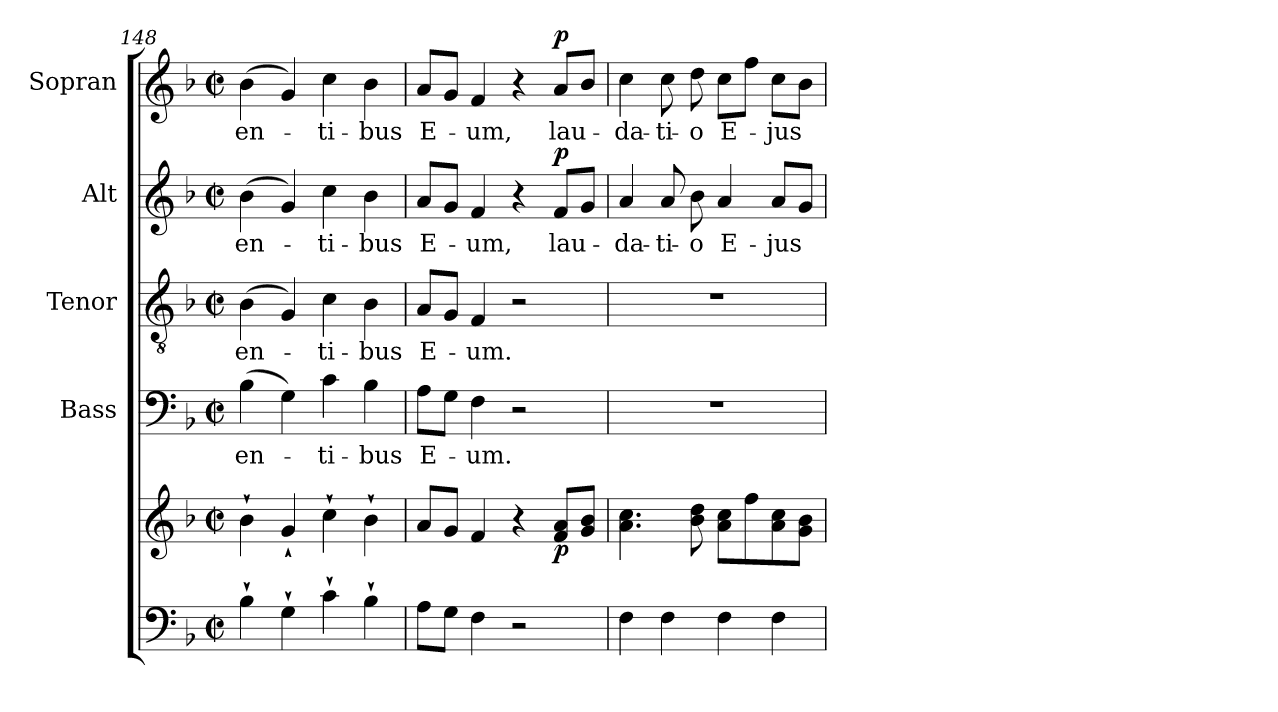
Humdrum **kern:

**kern	**kern	**dynam	**kern	**text	**kern	**text	**kern	**text	**dynam	**kern	**text	**dynam
*part5	*part5	*part5	*part4	*part4	*part3	*part3	*part2	*part2	*part2	*part1	*part1	*part1
*staff6	*staff5	*staff5/6	*staff4	*staff4	*staff3	*staff3	*staff2	*staff2	*staff2	*staff1	*staff1	*staff1
*	*	*	*I"Bass	*	*I"Tenor	*	*I"Alt	*	*	*I"Sopran	*	*
*	*	*	*I'B.	*	*I'T.	*	*I'A.	*	*	*I'S.	*	*
*clefF4	*clefG2	*	*clefF4	*	*clefGv2	*	*clefG2	*	*	*clefG2	*	*
*k[b-]	*k[b-]	*	*k[b-]	*	*k[b-]	*	*k[b-]	*	*	*k[b-]	*	*
*F:	*F:	*	*F:	*	*F:	*	*F:	*	*	*F:	*	*
*M2/2	*M2/2	*	*M2/2	*	*M2/2	*	*M2/2	*	*	*M2/2	*	*
*met(c|)	*met(c|)	*	*met(c|)	*	*met(c|)	*	*met(c|)	*	*	*met(c|)	*	*
=148	=148	=148	=148	=148	=148	=148	=148	=148	=148	=148	=148	=148
!	!	!	!	!LO:LY:b	!	!LO:LY:b	!	!LO:LY:b	!	!	!LO:LY:b	!
4B-`>\	4b-`>\	.	(>4B-\	-en-	(>4B-\	-en-	(>4b-\	-en-	.	(>4b-\	-en-	.
4G`>\	4g`</	.	4G\)	.	4G/)	.	4g/)	.	.	4g/)	.	.
!	!	!	!	!LO:LY:b	!	!LO:LY:b	!	!LO:LY:b	!	!	!LO:LY:b	!
4c`>\	4cc`>\	.	4c\	-ti-	4c\	-ti-	4cc\	-ti-	.	4cc\	-ti-	.
!	!	!	!	!LO:LY:b	!	!LO:LY:b	!	!LO:LY:b	!	!	!LO:LY:b	!
4B-`>\	4b-`>\	.	4B-\	-bus	4B-\	-bus	4b-\	-bus	.	4b-\	-bus	.
=149	=149	=149	=149	=149	=149	=149	=149	=149	=149	=149	=149	=149
!	!	!	!	!LO:LY:b	!	!LO:LY:b	!	!LO:LY:b	!	!	!LO:LY:b	!
8A\L	8a/L	.	8A\L	E-	8A/L	E-	8a/L	E-	.	8a/L	E-	.
8G\J	8g/J	.	8G\J	.	8G/J	.	8g/J	.	.	8g/J	.	.
!	!	!	!	!LO:LY:b	!	!LO:LY:b	!	!LO:LY:b	!	!	!LO:LY:b	!
4F\	4f/	.	4F\	-um.	4F/	-um.	4f/	-um,	.	4f/	-um,	.
2r	4r	.	2r	.	2r	.	4r	.	.	4r	.	.
!	!	!LO:DY:b	!	!	!	!	!	!LO:LY:b	!LO:DY:a	!	!LO:LY:b	!LO:DY:a
.	8f/ 8a/L	p	.	.	.	.	8f/L	lau-	p	8a/L	lau-	p
.	8g/ 8b-/J	.	.	.	.	.	8g/J	.	.	8b-/J	.	.
!!LO:PB:g=z
=150	=150	=150	=150	=150	=150	=150	=150	=150	=150	=150	=150	=150
!	!	!	!	!	!	!	!	!LO:LY:b	!	!	!LO:LY:b	!
4F\	4.a\ 4.cc\	.	1r	.	1r	.	4a/	-da-	.	4cc\	-da-	.
!	!	!	!	!	!	!	!	!LO:LY:b	!	!	!LO:LY:b	!
4F\	.	.	.	.	.	.	8a/	-ti-	.	8cc\	-ti-	.
!	!	!	!	!	!	!	!	!LO:LY:b	!	!	!LO:LY:b	!
.	8b-\ 8dd\	.	.	.	.	.	8b-\	-o	.	8dd\	-o	.
!	!	!	!	!	!	!	!	!LO:LY:b	!	!	!LO:LY:b	!
4F\	8a\ 8cc\L	.	.	.	.	.	4a/	E-	.	8cc\L	E-	.
.	8ff\	.	.	.	.	.	.	.	.	8ff\J	.	.
!	!	!	!	!	!	!	!	!LO:LY:b	!	!	!LO:LY:b	!
4F\	8a\ 8cc\	.	.	.	.	.	8a/L	-jus	.	8cc\L	-jus	.
.	8g\ 8b-\J	.	.	.	.	.	8g/J	.	.	8b-\J	.	.
=	=	=	=	=	=	=	=	=	=	=	=	=
*-	*-	*-	*-	*-	*-	*-	*-	*-	*-	*-	*-	*-
